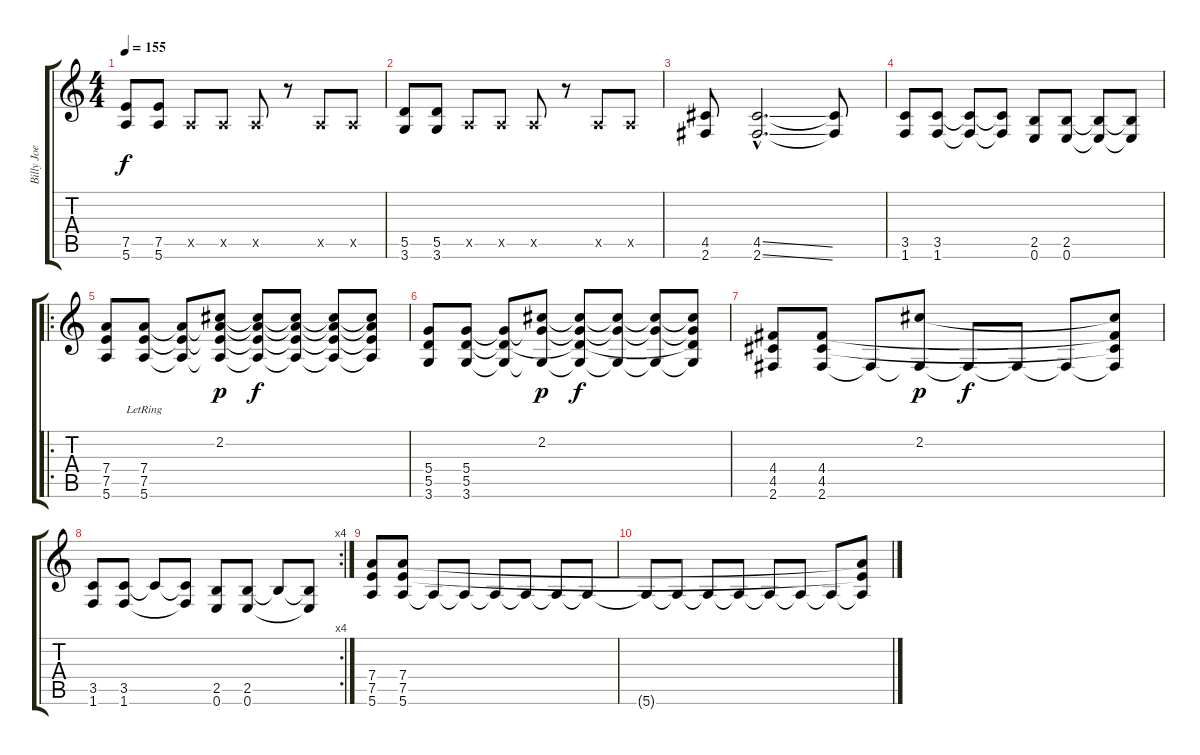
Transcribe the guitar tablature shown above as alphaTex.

\track ("Billy Joe Amstrong" "Billy Joe ") {instrument distortionguitar}
\staff {score tabs}
\tuning (E4 B3 G3 D3 A2 E2) {hide}
\ts (4 4)
\tempo 155
\clef g2
\ks c
(7.5 5.6).8{dy f} (7.5 5.6).8 0.5{x}.8 0.5{x}.8 0.5{x}.8 r.8 0.5{x}.8 0.5{x}.8 |
(5.5 3.6).8 (5.5 3.6).8 0.5{x}.8 0.5{x}.8 0.5{x}.8 r.8 0.5{x}.8 0.5{x}.8 |
(4.5 2.6).8 (4.5{ss hac} 2.6{ss hac}).2{d} (4.5{t} 2.6{t}).8 |
(3.5 1.6).8 (3.5 1.6).8 (3.5{t} 1.6{t}).8 (3.5{t} 1.6{t}).8 (2.5 0.6).8 (2.5 0.6).8 (2.5{t} 0.6{t}).8 (2.5{t} 0.6{t}).8 |
\ro
(7.4 7.5 5.6).8 (7.4{lr} 7.5{lr} 5.6{lr}).8 (7.4{t} 7.5{t} 5.6{t}).8 (2.2 7.4{t} 7.5{t} 5.6{t}).8{dy p} (2.2{t} 7.4{t} 7.5{t} 5.6{t}).8{dy f} (2.2{t} 7.4{t} 7.5{t} 5.6{t}).8 (2.2{t} 7.4{t} 7.5{t} 5.6{t}).8 (2.2{t} 7.4{t} 7.5{t} 5.6{t}).8 |
(5.4 5.5 3.6).8 (5.4 5.5 3.6).8 (5.4{t} 5.5{t} 3.6{t}).8 (2.2 5.4{t} 3.6{t}).8{dy p} (2.2{t} 5.4{t} 5.5{t} 3.6{t}).8{dy f} (2.2{t} 5.4{t} 3.6{t}).8 (2.2{t} 5.4{t} 3.6{t}).8 (2.2{t} 5.4{t} 5.5{t} 3.6{t}).8 |
(4.4 4.5 2.6).8 (4.4 4.5 2.6).8 2.6{t}.8 (2.2 2.6{t}).8{dy p} 2.6{t}.8{dy f} 2.6{t}.8 2.6{t}.8 (2.2{t} 4.4{t} 4.5{t} 2.6{t}).8 |
\rc 4
(3.5 1.6).8 (3.5 1.6).8 3.5{t}.8 (3.5{t} 1.6{t}).8 (2.5 0.6).8 (2.5 0.6).8 2.5{t}.8 (2.5{t} 0.6{t}).8 |
(7.4 7.5 5.6).8 (7.4 7.5 5.6).8 5.6{t}.8 5.6{t}.8 5.6{t}.8 5.6{t}.8 5.6{t}.8 5.6{t}.8 |
5.6{t}.8 5.6{t}.8 5.6{t}.8 5.6{t}.8 5.6{t}.8 5.6{t}.8 5.6{t}.8 (7.4{t} 7.5{t} 5.6{t}).8
